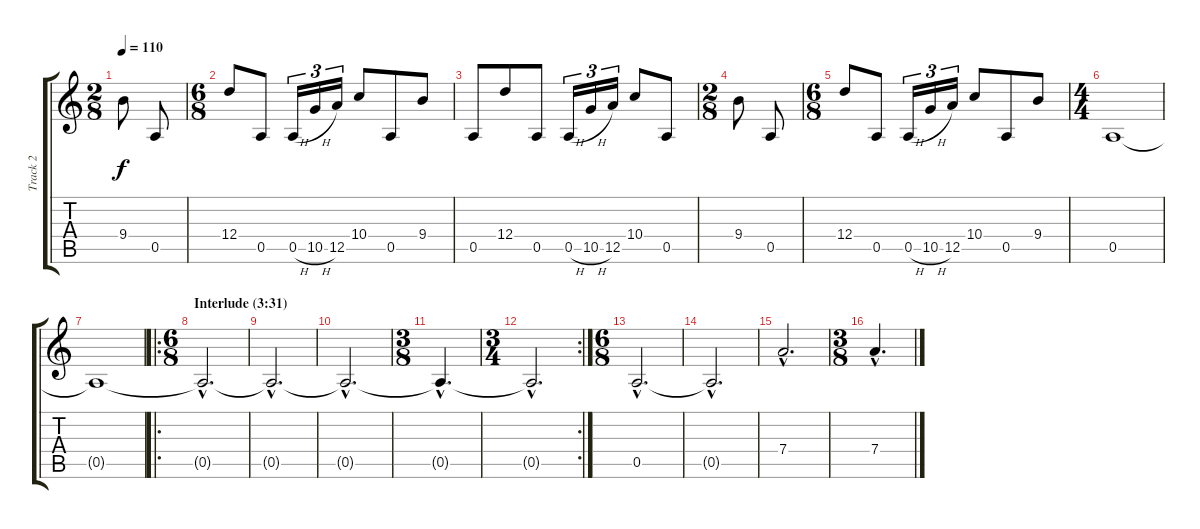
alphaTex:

\track ("Track 2" "Track 2") {instrument distortionguitar}
\staff {score tabs}
\tuning (E4 B3 G3 D3 A2 D2) {hide}
\ts (2 8)
\tempo 110
\clef g2
\ks c
9.4.8{dy f} 0.5.8 |
\ts (6 8)
12.4.8 0.5.8 0.5{h}.16{tu (3 2)} 10.5{h}.16{tu (3 2)} 12.5.16{tu (3 2)} 10.4.8 0.5.8 9.4.8 |
0.5.8 12.4.8 0.5.8 0.5{h}.16{tu (3 2)} 10.5{h}.16{tu (3 2)} 12.5.16{tu (3 2)} 10.4.8 0.5.8 |
\ts (2 8)
9.4.8 0.5.8 |
\ts (6 8)
12.4.8 0.5.8 0.5{h}.16{tu (3 2)} 10.5{h}.16{tu (3 2)} 12.5.16{tu (3 2)} 10.4.8 0.5.8 9.4.8 |
\ts (4 4)
0.5.1 |
0.5{t}.1 |
\ro
\ts (6 8)
\section ("" "Interlude (3:31)")
0.5{hac t}.2{d} |
0.5{hac t}.2{d} |
0.5{hac t}.2{d} |
\ts (3 8)
0.5{hac t}.4{d} |
\rc 2
\ts (3 4)
0.5{hac t}.2{d} |
\ts (6 8)
0.5{hac}.2{d} |
0.5{hac t}.2{d} |
7.4{hac}.2{d} |
\ts (3 8)
7.4{hac}.4{d}
